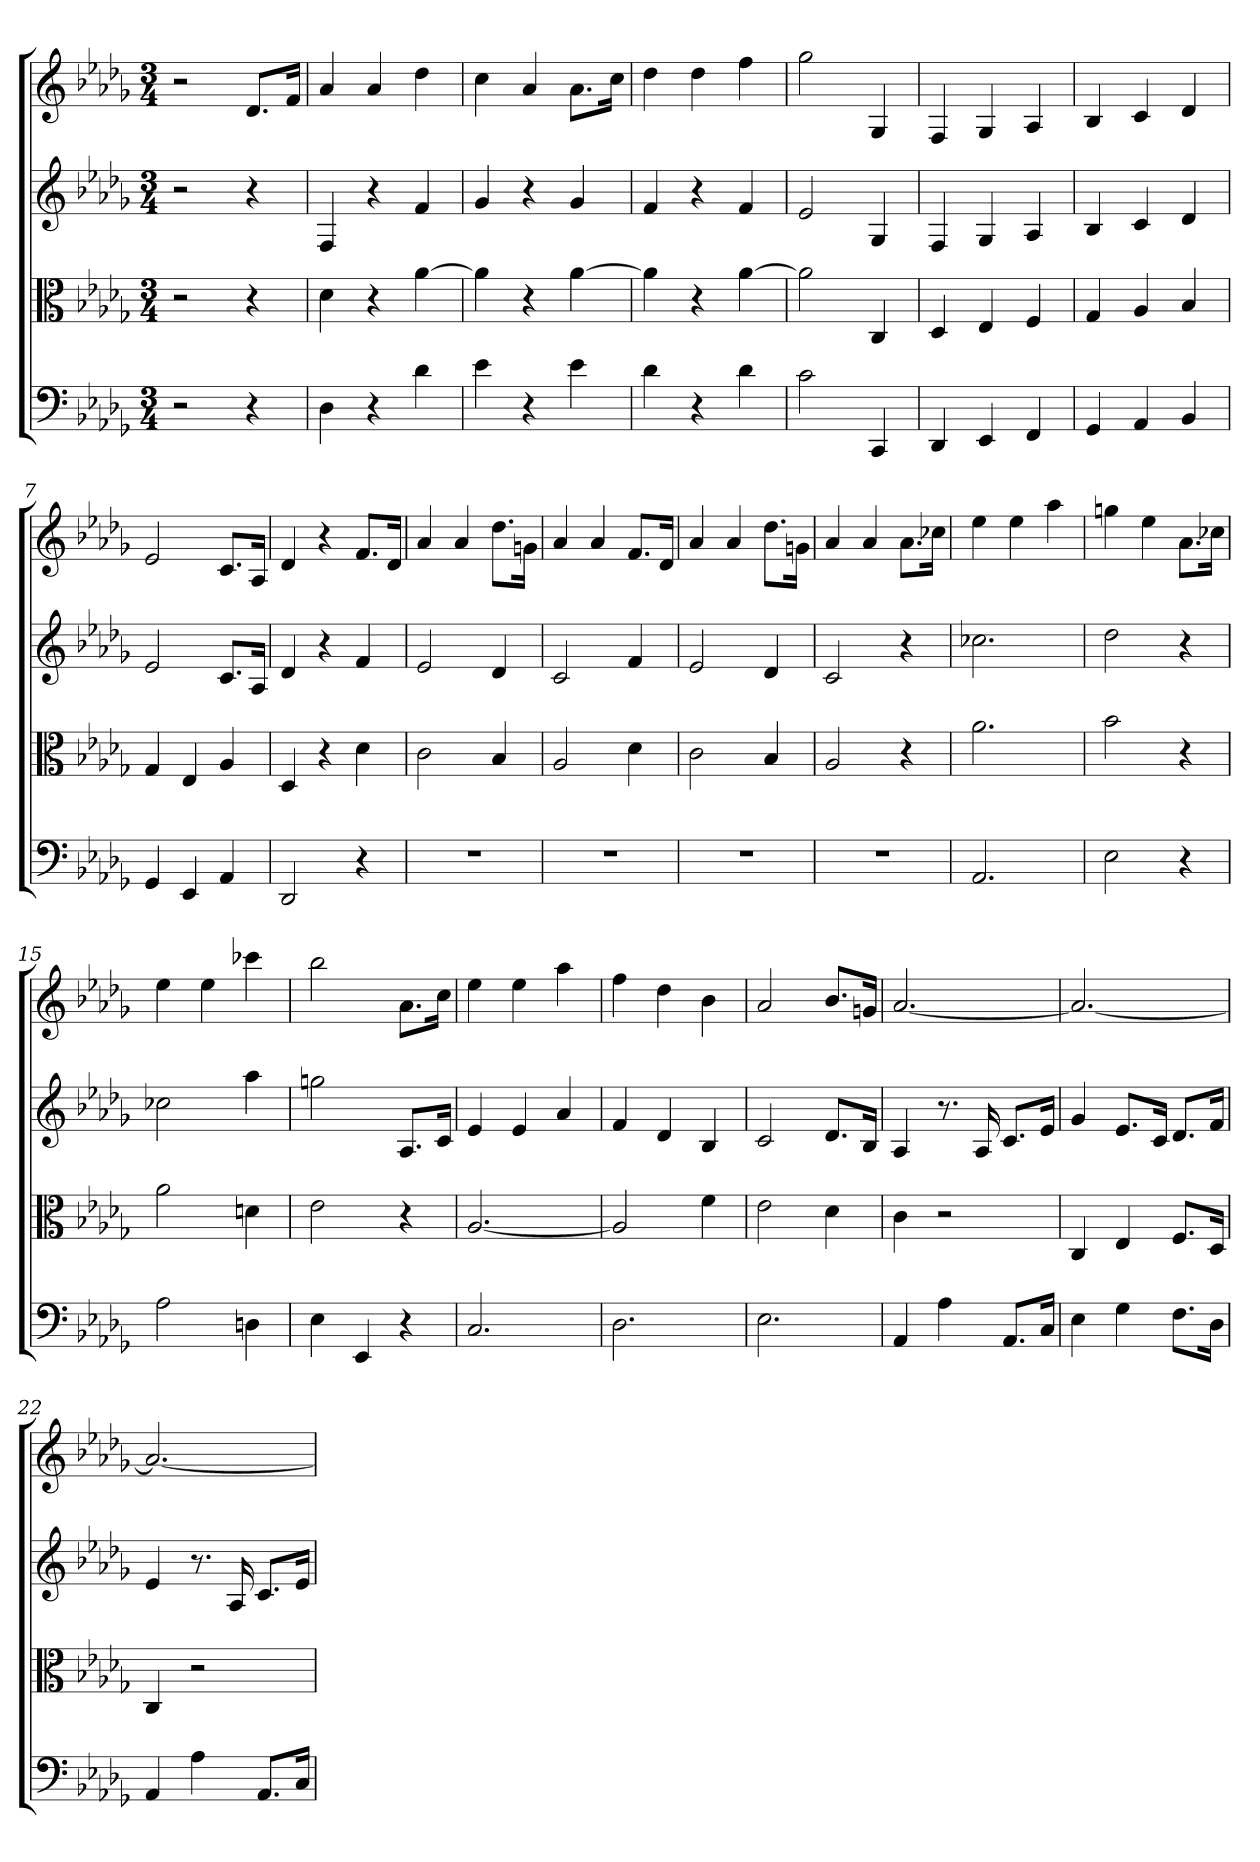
**kern	**kern	**kern	**kern
*part4	*part3	*part2	*part1
*staff4	*staff3	*staff2	*staff1
*clefF4	*clefC3	*clefG2	*clefG2
*k[b-e-a-d-g-]	*k[b-e-a-d-g-]	*k[b-e-a-d-g-]	*k[b-e-a-d-g-]
*D-:	*D-:	*D-:	*D-:
*M3/4	*M3/4	*M3/4	*M3/4
=	=	=	=
2r	2r	2r	2r
4r	4r	4r	8.d-/L
.	.	.	16f/Jk
=1	=1	=1	=1
4D-	4d-	4F	4a-
4r	4r	4r	4a-
4d-	[4a-	4f	4dd-
=2	=2	=2	=2
4e-	4a-]	4g-	4cc
4r	4r	4r	4a-
4e-	[4a-	4g-	8.a-\L
.	.	.	16cc\Jk
=3	=3	=3	=3
4d-	4a-]	4f	4dd-
4r	4r	4r	4dd-
4d-	[4a-	4f	4ff
=4	=4	=4	=4
2c	2a-]	2e-	2gg-
4CC	4C	4G-	4G-
=5	=5	=5	=5
4DD-	4D-	4F	4F
4EE-	4E-	4G-	4G-
4FF	4F	4A-	4A-
=6	=6	=6	=6
4GG-	4G-	4B-	4B-
4AA-	4A-	4c	4c
4BB-	4B-	4d-	4d-
=7	=7	=7	=7
4GG-	4G-	2e-	2e-
4EE-	4E-	.	.
4AA-	4A-	8.c/L	8.c/L
.	.	16A-/Jk	16A-/Jk
=8	=8	=8	=8
2DD-	4D-	4d-	4d-
.	4r	4r	4r
4r	4d-	4f	8.f/L
.	.	.	16d-/Jk
=9	=9	=9	=9
2.r	2c	2e-	4a-
.	.	.	4a-
.	4B-	4d-	8.dd-\L
.	.	.	16gn\Jk
=10	=10	=10	=10
2.r	2A-	2c	4a-
.	.	.	4a-
.	4d-	4f	8.f/L
.	.	.	16d-/Jk
=11	=11	=11	=11
2.r	2c	2e-	4a-
.	.	.	4a-
.	4B-	4d-	8.dd-\L
.	.	.	16gn\Jk
=12	=12	=12	=12
2.r	2A-	2c	4a-
.	.	.	4a-
.	4r	4r	8.a-\L
.	.	.	16cc-X\Jk
=13	=13	=13	=13
2.AA-	2.a-	2.cc-X	4ee-
.	.	.	4ee-
.	.	.	4aa-
=14	=14	=14	=14
2E-	2b-	2dd-	4ggn
.	.	.	4ee-
4r	4r	4r	8.a-\L
.	.	.	16cc-X\Jk
=15	=15	=15	=15
2A-	2a-	2cc-X	4ee-
.	.	.	4ee-
4Dn	4dn	4aa-	4ccc-X
=16	=16	=16	=16
4E-	2e-	2ggn	2bb-
4EE-	.	.	.
4r	4r	8.A-/L	8.a-\L
.	.	16c/Jk	16cc\Jk
=17	=17	=17	=17
2.C	[2.A-	4e-	4ee-
.	.	4e-	4ee-
.	.	4a-	4aa-
=18	=18	=18	=18
2.D-	2A-]	4f	4ff
.	.	4d-	4dd-
.	4f	4B-	4b-
=19	=19	=19	=19
2.E-	2e-	2c	2a-
.	4d-	8.d-/L	8.b-/L
.	.	16B-/Jk	16gn/Jk
=20	=20	=20	=20
4AA-	4c	4A-	[2.a-
4A-	2r	8.r	.
.	.	16A-	.
8.AA-/L	.	8.c/L	.
16C/Jk	.	16e-/Jk	.
=21	=21	=21	=21
4E-	4C	4g-	2.a-_
4G-	4E-	8.e-/L	.
.	.	16c/Jk	.
8.F\L	8.F/L	8.d-/L	.
16D-\Jk	16D-/Jk	16f/Jk	.
=22	=22	=22	=22
4AA-	4C	4e-	2.a-_
4A-	2r	8.r	.
.	.	16A-	.
8.AA-/L	.	8.c/L	.
16C/Jk	.	16e-/Jk	.
=	=	=	=
*-	*-	*-	*-
